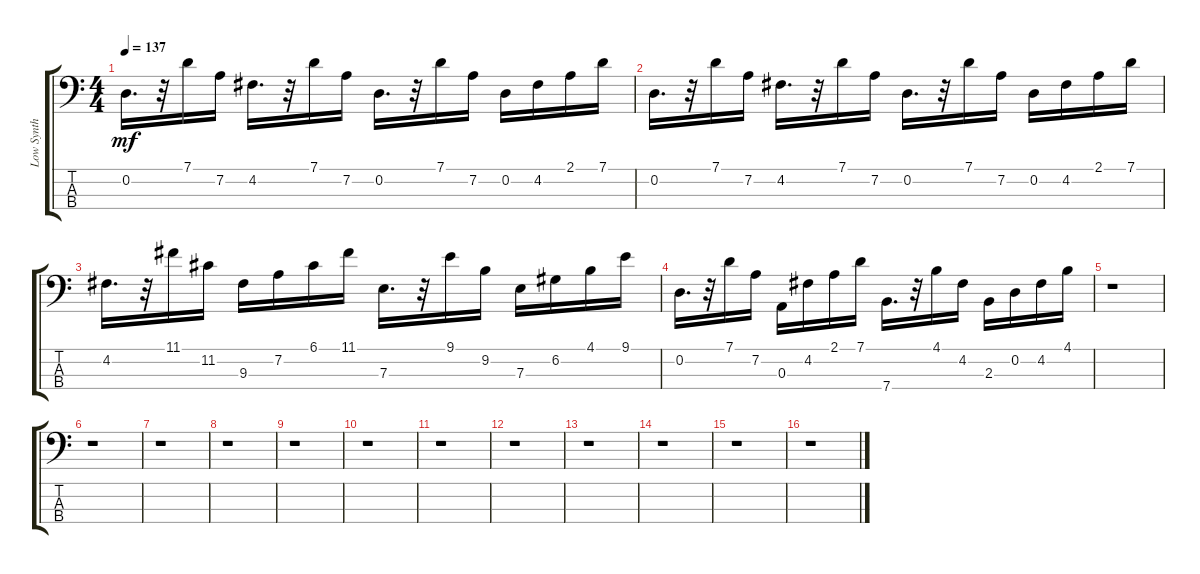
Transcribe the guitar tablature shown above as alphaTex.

\track ("Low Synth" "Low Synth") {instrument electricbassfinger}
\staff {score tabs}
\tuning (G2 D2 A1 E1) {hide}
\ts (4 4)
\tempo 137
\clef f4
\ks c
0.2.16{d dy mf} r.32 7.1.16 7.2.16 4.2.16{d} r.32 7.1.16 7.2.16 0.2.16{d} r.32 7.1.16 7.2.16 0.2.16 4.2.16 2.1.16 7.1.16 |
0.2.16{d} r.32 7.1.16 7.2.16 4.2.16{d} r.32 7.1.16 7.2.16 0.2.16{d} r.32 7.1.16 7.2.16 0.2.16 4.2.16 2.1.16 7.1.16 |
4.2.16{d} r.32 11.1.16 11.2.16 9.3.16 7.2.16 6.1.16 11.1.16 7.3.16{d} r.32 9.1.16 9.2.16 7.3.16 6.2.16 4.1.16 9.1.16 |
0.2.16{d} r.32 7.1.16 7.2.16 0.3.16 4.2.16 2.1.16 7.1.16 7.4.16{d} r.32 4.1.16 4.2.16 2.3.16 0.2.16 4.2.16 4.1.16 |
r.1 |
r.1 |
r.1 |
r.1 |
r.1 |
r.1 |
r.1 |
r.1 |
r.1 |
r.1 |
r.1 |
r.1
